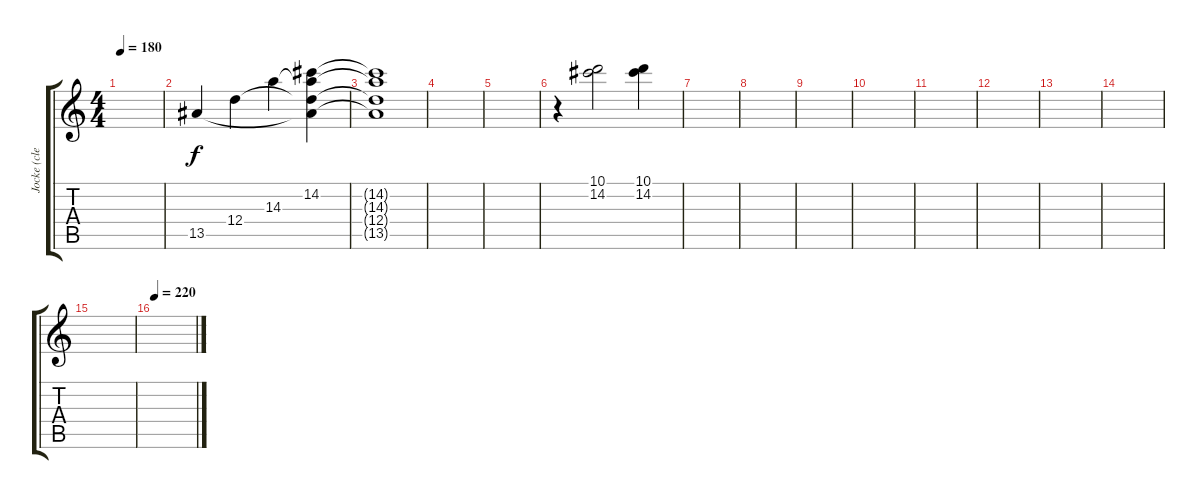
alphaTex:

\track ("Jocke (clean)" "Jocke (cle") {instrument acousticguitarsteel}
\staff {score tabs}
\tuning (E4 B3 G3 D3 A2 D2) {hide}
\ts (4 4)
\tempo 180
\clef g2
\ks c
|
13.5.4 12.4.4 14.3.4 (14.2 14.3{t} 12.4{t} 13.5{t}).4 |
(14.2{t} 14.3{t} 12.4{t} 13.5{t}).1{volume 0} |
|
|
r.4{balance 0} (10.1 14.2).2 (10.1 14.2).4 |
|
|
|
|
|
|
|
|
|
\tempo 220
